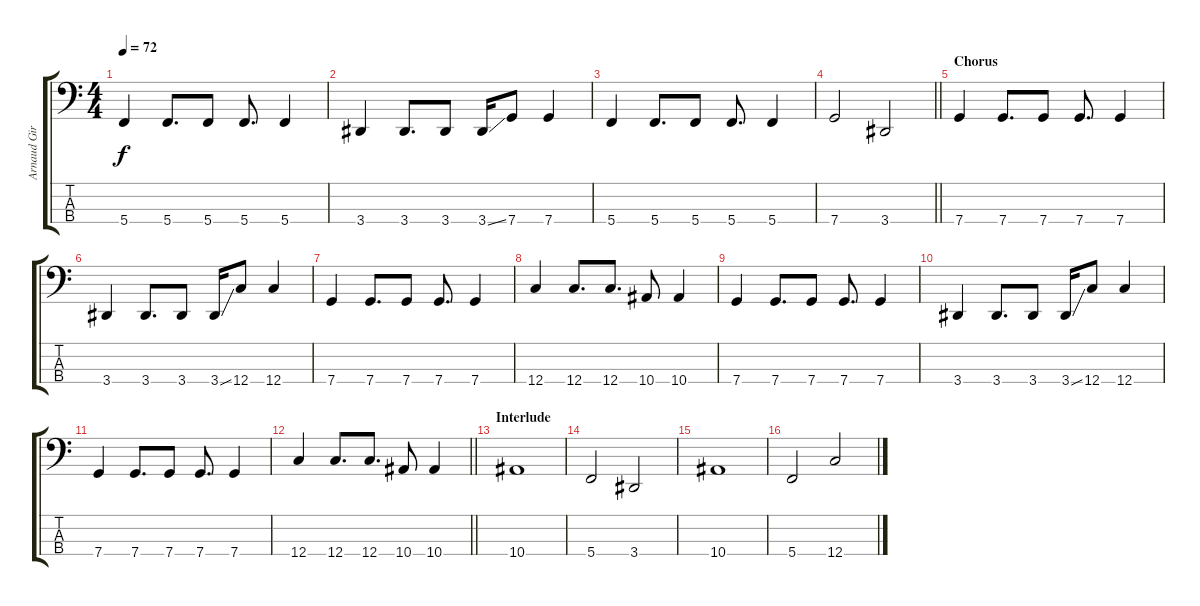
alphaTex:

\track ("Arnaud Giroux" "Arnaud Gir") {instrument electricbassfinger}
\staff {score tabs}
\tuning (F2 C2 G1 C1) {hide}
\ts (4 4)
\tempo 72
\clef f4
\ks c
5.4.4{dy f} 5.4.8{d} 5.4.8 5.4.8{d} 5.4.4 |
3.4.4 3.4.8{d} 3.4.8 3.4{ss}.16 7.4.8 7.4.4 |
5.4.4 5.4.8{d} 5.4.8 5.4.8{d} 5.4.4 |
\barLineRight lightlight
7.4.2 3.4.2 |
\section ("" "Chorus")
7.4.4 7.4.8{d} 7.4.8 7.4.8{d} 7.4.4 |
3.4.4 3.4.8{d} 3.4.8 3.4{ss}.16 12.4.8 12.4.4 |
7.4.4 7.4.8{d} 7.4.8 7.4.8{d} 7.4.4 |
12.4.4 12.4.8{d} 12.4.8{d} 10.4.8 10.4.4 |
7.4.4 7.4.8{d} 7.4.8 7.4.8{d} 7.4.4 |
3.4.4 3.4.8{d} 3.4.8 3.4{ss}.16 12.4.8 12.4.4 |
7.4.4 7.4.8{d} 7.4.8 7.4.8{d} 7.4.4 |
\barLineRight lightlight
12.4.4 12.4.8{d} 12.4.8{d} 10.4.8 10.4.4 |
\section ("" "Interlude")
10.4.1 |
5.4.2 3.4.2 |
10.4.1 |
5.4.2 12.4.2
